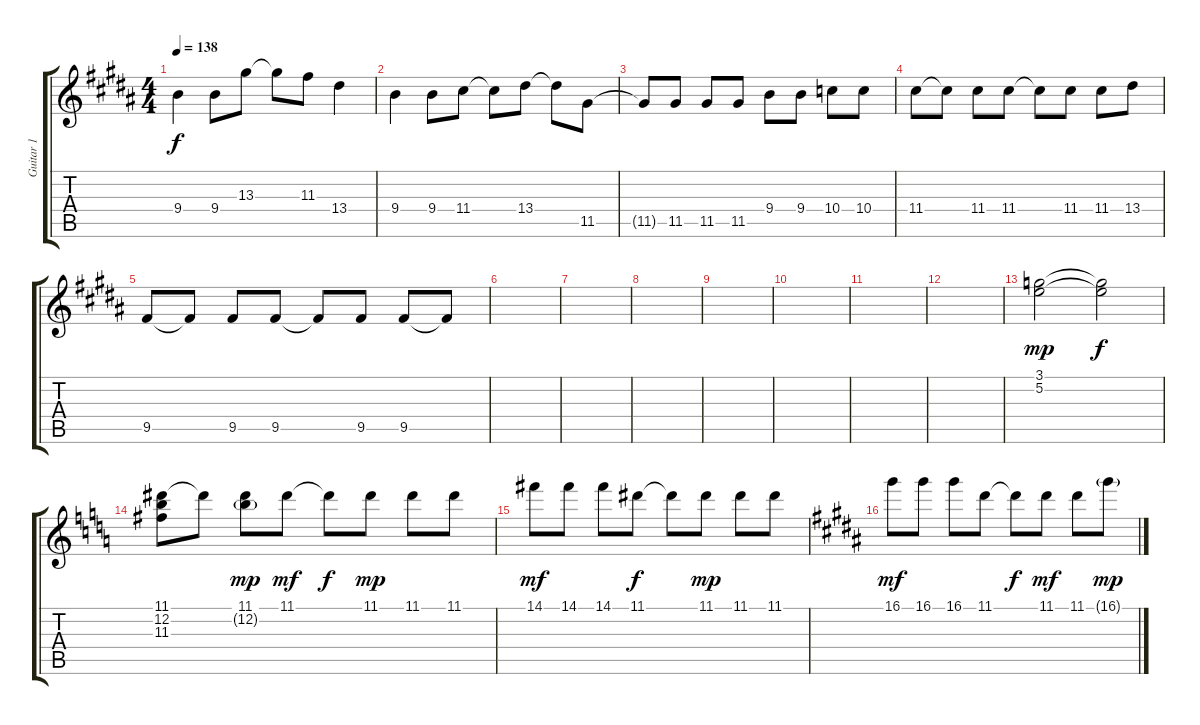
\track ("Guitar 1" "Guitar 1") {instrument distortionguitar}
\staff {score tabs}
\tuning (E4 B3 G3 D3 A2 E2) {hide}
\ts (4 4)
\tempo 138
\clef g2
\ks g#minor
9.4.4{dy f} 9.4.8 13.3.8 13.3{t}.8 11.3.8 13.4.4 |
9.4.4 9.4.8 11.4.8 11.4{t}.8 13.4.8 13.4{t}.8 11.5.8 |
11.5{t}.8 11.5.8 11.5.8 11.5.8 9.4.8 9.4.8 10.4.8 10.4.8 |
11.4.8 11.4{t}.8 11.4.8 11.4.8 11.4{t}.8 11.4.8 11.4.8 13.4.8 |
9.5.8 9.5{t}.8 9.5.8 9.5.8 9.5{t}.8 9.5.8 9.5.8 9.5{t}.8 |
|
\ks b
|
\ks g#minor
|
\ks b
|
\ks g#minor
|
\ks b
|
\ks g#minor
|
\ks b
(3.1 5.2).2{dy mp} (3.1{t} 5.2{t}).2{dy f} |
\ks c
(11.1 12.2 11.3).8{volume 10 balance 16 instrument electricguitarjazz} 11.1{t}.8 (11.1 12.2{g}).8{dy mp} 11.1.8{dy mf} 11.1{t}.8{dy f} 11.1.8{dy mp} 11.1.8 11.1.8 |
14.1.8{dy mf} 14.1.8 14.1.8 11.1.8{dy f} 11.1{t}.8 11.1.8{dy mp} 11.1.8 11.1.8 |
\ks g#minor
16.1.8{dy mf} 16.1.8 16.1.8 11.1.8 11.1{t}.8{dy f} 11.1.8{dy mf} 11.1.8 16.1{ss g}.8{dy mp}
